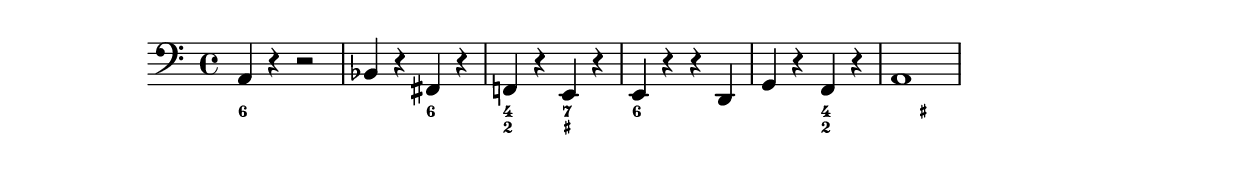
\version "2.18.2"
\book {
  \header {
  }

  \bookpart {
    <<
    \new Staff = ContinuoStaff \with { }

    \context Staff = ContinuoStaff {
      \relative c {
        \clef "bass"
        << \new Voice = "voice1" {
          a4 r r2
          bes4 r fis r
          f! r e r
          e r r d
          g r f r
          a1
        } >>
      }
    }

    \figures {
      <6>4 s s2
      s4 s <6> s
      <4 2> s <7 _+> s
      <6> s s s
      s s <4 2> s
      s2 <_+>
    }

    >>
  }
}
